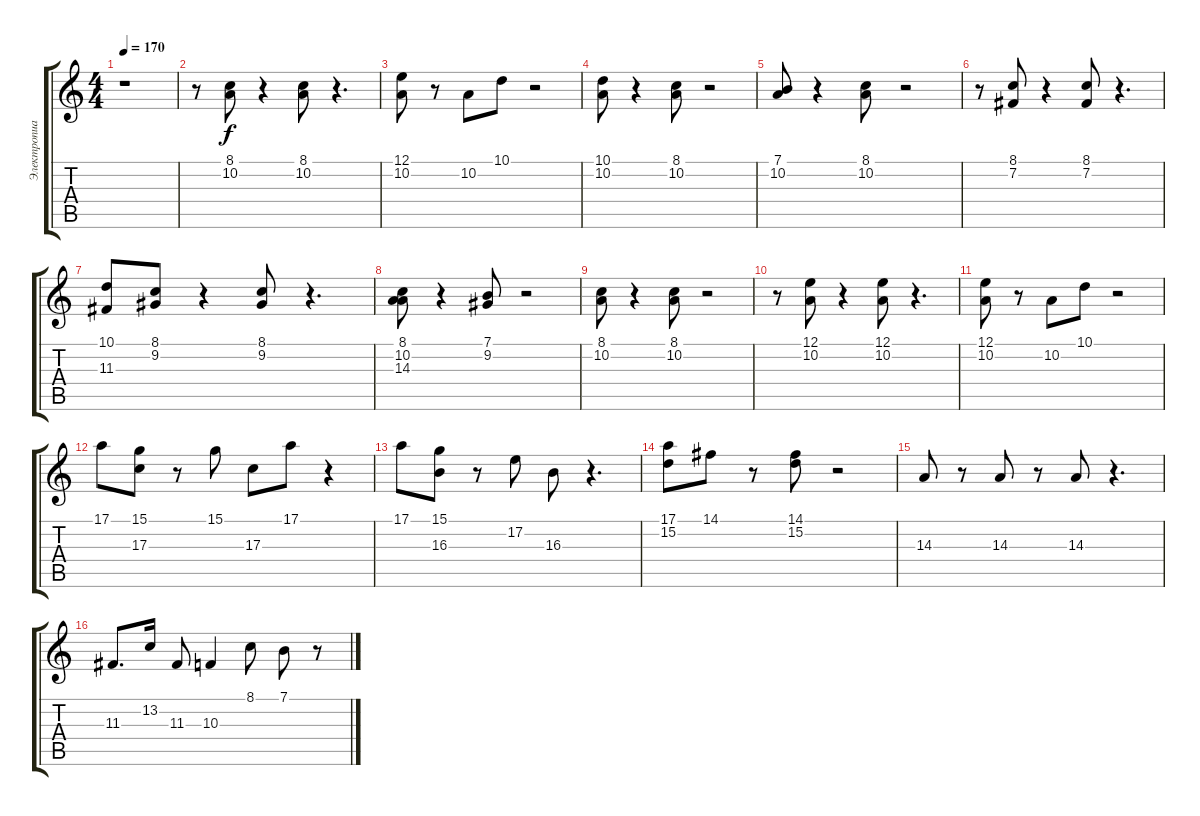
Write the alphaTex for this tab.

\track ("Электропиано(Козлов)" "Электропиа") {instrument harpsichord}
\staff {score tabs}
\tuning (E4 B3 G3 D3 A2 E2) {hide}
\ts (4 4)
\tempo 170
\clef g2
\ks c
r.1{dy f} |
r.8 (8.1 10.2).8 r.4 (8.1 10.2).8 r.4{d} |
(12.1 10.2).8 r.8 10.2.8 10.1.8 r.2 |
(10.1 10.2).8 r.4 (8.1 10.2).8 r.2 |
(7.1 10.2).8 r.4 (8.1 10.2).8 r.2 |
r.8 (8.1 7.2).8 r.4 (8.1 7.2).8 r.4{d} |
(10.1 11.3).8 (8.1 9.2).8 r.4 (8.1 9.2).8 r.4{d} |
(8.1 10.2 14.3).8 r.4 (7.1 9.2).8 r.2 |
(8.1 10.2).8 r.4 (8.1 10.2).8 r.2 |
r.8 (12.1 10.2).8 r.4 (12.1 10.2).8 r.4{d} |
(12.1 10.2).8 r.8 10.2.8 10.1.8 r.2 |
17.1.8 (15.1 17.3).8 r.8 15.1.8 17.3.8 17.1.8 r.4 |
17.1.8 (15.1 16.3).8 r.8 17.2.8 16.3.8 r.4{d} |
(17.1 15.2).8 14.1.8 r.8 (14.1 15.2).8 r.2 |
14.3.8 r.8 14.3.8 r.8 14.3.8 r.4{d} |
11.3.8{d} 13.2.16 11.3.8 10.3.4 8.1.8 7.1.8 r.8
